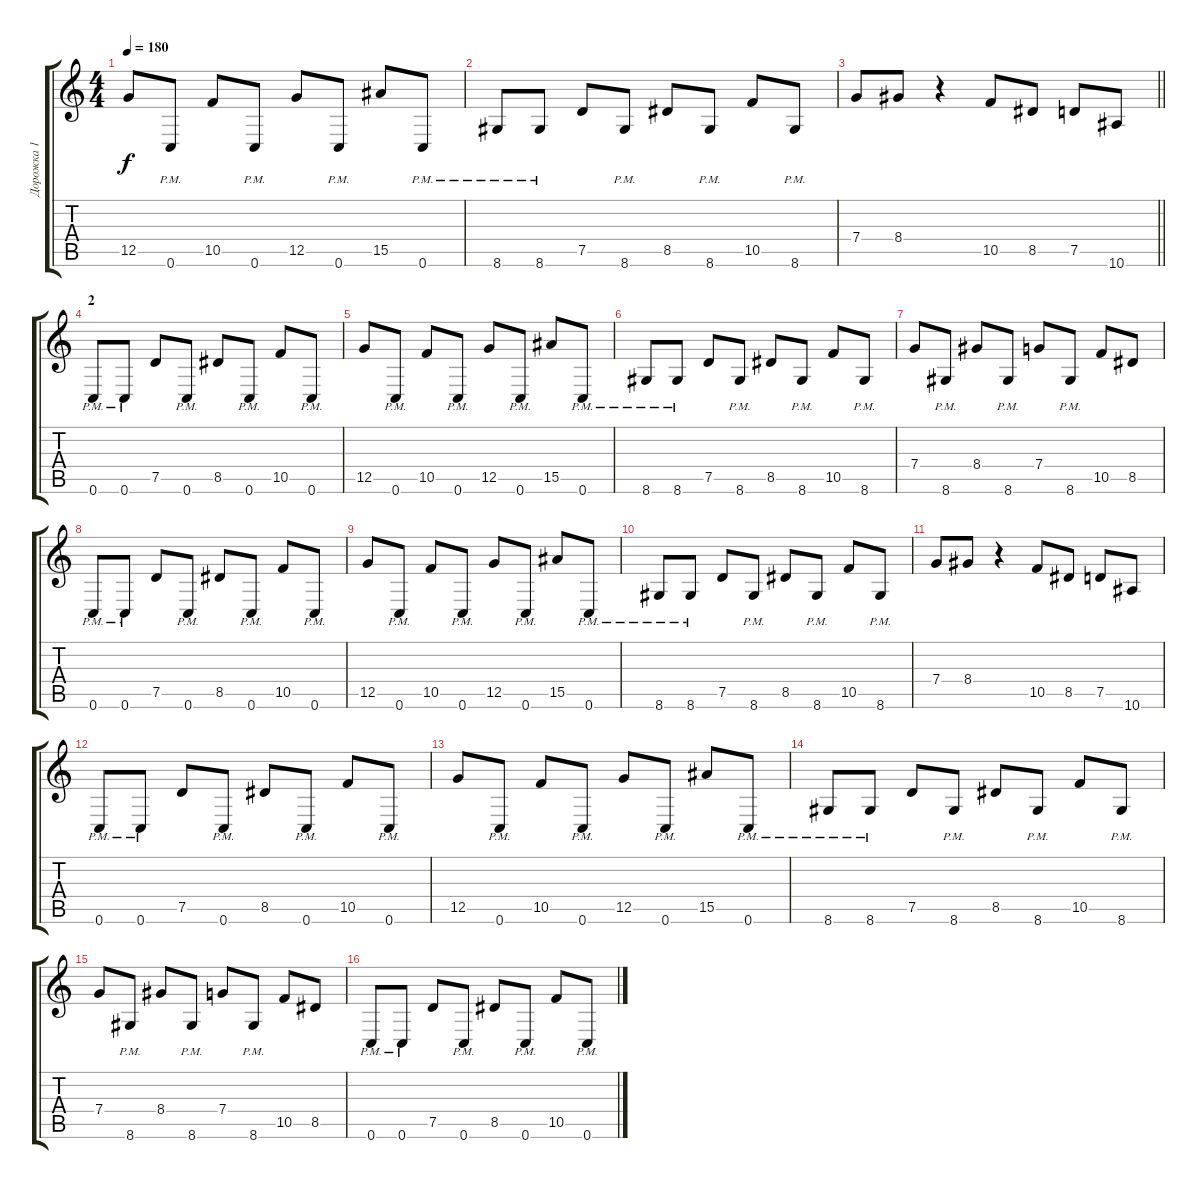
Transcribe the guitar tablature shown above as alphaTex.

\track ("Дорожка 1" "Дорожка 1") {instrument distortionguitar}
\staff {score tabs}
\tuning (D4 A3 F3 C3 G2 C2) {hide}
\ts (4 4)
\tempo 180
\clef g2
\ks c
12.5.8{dy f} 0.6{pm}.8 10.5.8 0.6{pm}.8 12.5.8 0.6{pm}.8 15.5.8 0.6{pm}.8 |
8.6{pm}.8 8.6{pm}.8 7.5.8 8.6{pm}.8 8.5.8 8.6{pm}.8 10.5.8 8.6{pm}.8 |
\barLineRight lightlight
7.4.8 8.4.8 r.4 10.5.8 8.5.8 7.5.8 10.6.8 |
\section ("" "2")
0.6{pm}.8 0.6{pm}.8 7.5.8 0.6{pm}.8 8.5.8 0.6{pm}.8 10.5.8 0.6{pm}.8 |
12.5.8 0.6{pm}.8 10.5.8 0.6{pm}.8 12.5.8 0.6{pm}.8 15.5.8 0.6{pm}.8 |
8.6{pm}.8 8.6{pm}.8 7.5.8 8.6{pm}.8 8.5.8 8.6{pm}.8 10.5.8 8.6{pm}.8 |
7.4.8 8.6{pm}.8 8.4.8 8.6{pm}.8 7.4.8 8.6{pm}.8 10.5.8 8.5.8 |
0.6{pm}.8 0.6{pm}.8 7.5.8 0.6{pm}.8 8.5.8 0.6{pm}.8 10.5.8 0.6{pm}.8 |
12.5.8 0.6{pm}.8 10.5.8 0.6{pm}.8 12.5.8 0.6{pm}.8 15.5.8 0.6{pm}.8 |
8.6{pm}.8 8.6{pm}.8 7.5.8 8.6{pm}.8 8.5.8 8.6{pm}.8 10.5.8 8.6{pm}.8 |
7.4.8 8.4.8 r.4 10.5.8 8.5.8 7.5.8 10.6.8 |
0.6{pm}.8 0.6{pm}.8 7.5.8 0.6{pm}.8 8.5.8 0.6{pm}.8 10.5.8 0.6{pm}.8 |
12.5.8 0.6{pm}.8 10.5.8 0.6{pm}.8 12.5.8 0.6{pm}.8 15.5.8 0.6{pm}.8 |
8.6{pm}.8 8.6{pm}.8 7.5.8 8.6{pm}.8 8.5.8 8.6{pm}.8 10.5.8 8.6{pm}.8 |
7.4.8 8.6{pm}.8 8.4.8 8.6{pm}.8 7.4.8 8.6{pm}.8 10.5.8 8.5.8 |
0.6{pm}.8 0.6{pm}.8 7.5.8 0.6{pm}.8 8.5.8 0.6{pm}.8 10.5.8 0.6{pm}.8
